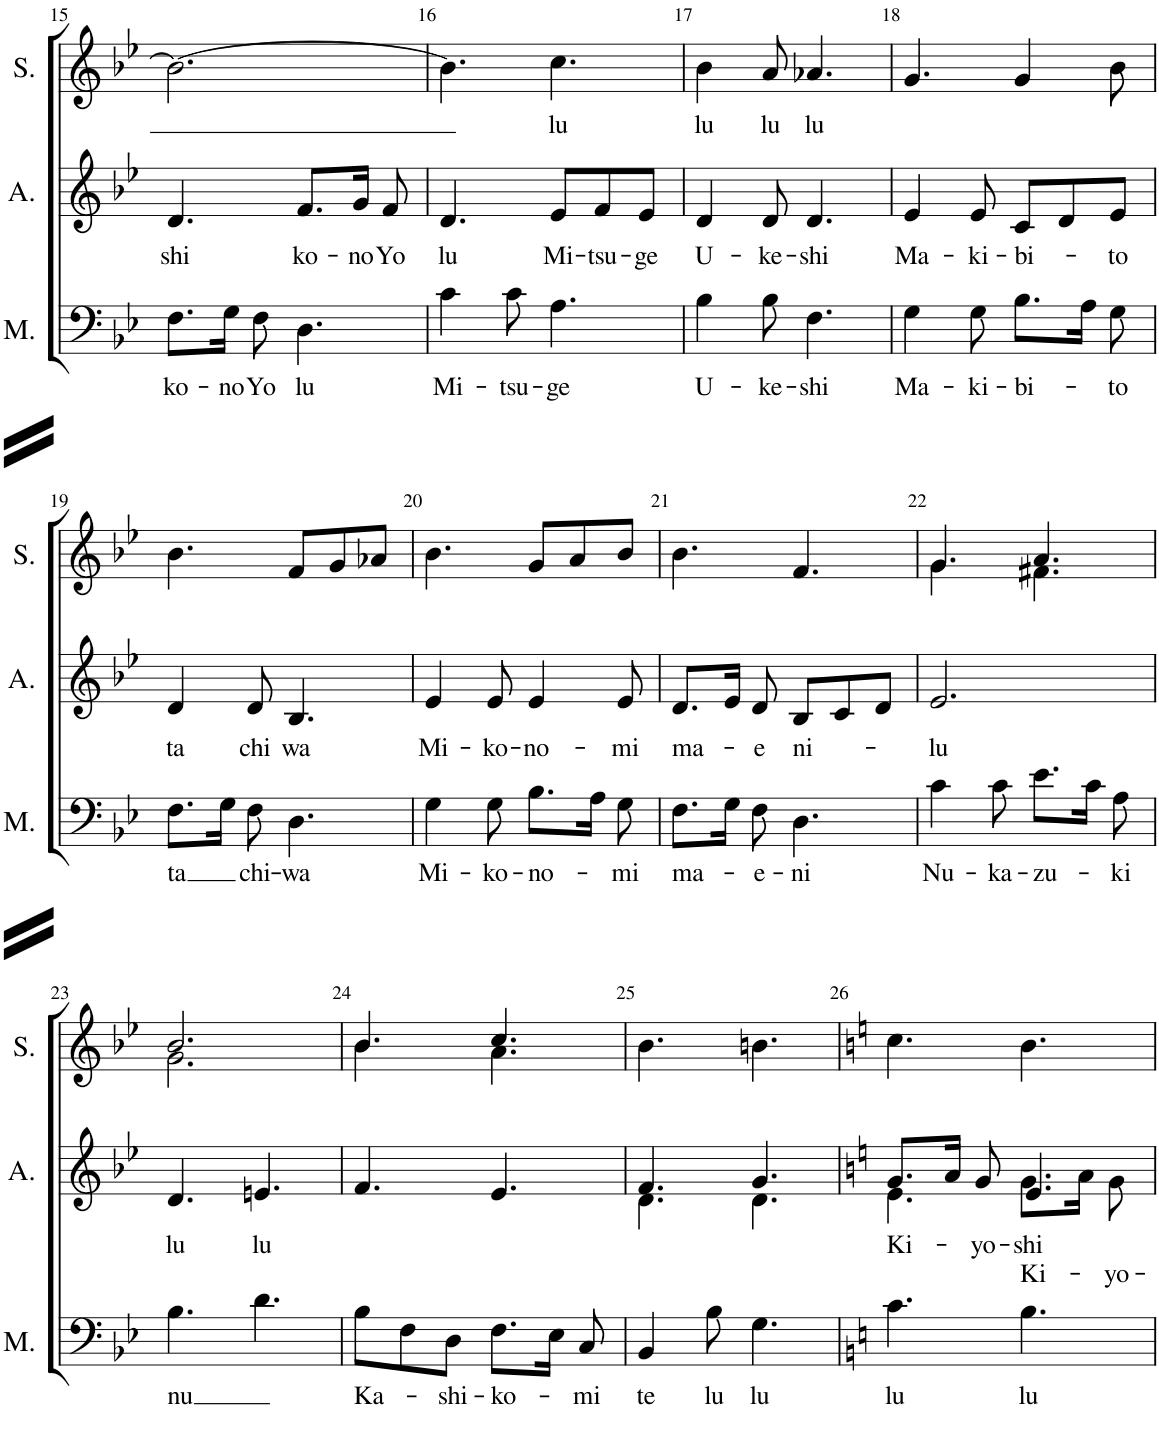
**kern	**text	**kern	**text	**text	**kern	**text
*part3	*part3	*part2	*part2	*part2	*part1	*part1
*staff3	*staff3	*staff2	*staff2	*staff2	*staff1	*staff1
*I"Men	*	*I"Alto	*	*	*I"Soprano	*
*I'M.	*	*I'A.	*	*	*I'S.	*
!!LO:PB:g=z
*clefF4	*	*clefG2	*	*	*clefG2	*
*	*	*Trd1c2	*	*	*	*
*k[b-e-]	*	*k[b-e-]	*	*	*k[b-e-]	*
*M6/8	*	*M6/8	*	*	*M6/8	*
=15	=15	=15	=15	=15	=15	=15
!	!LO:LY:b	!	!LO:LY:b	!	!	!
8.F\L	ko-	4.d/	shi	.	2.b-\_	.
!	!LO:LY:b	!	!	!	!	!
16G\Jk	-no	.	.	.	.	.
!	!LO:LY:b	!	!	!	!	!
8F\	Yo	.	.	.	.	.
!	!LO:LY:b	!	!LO:LY:b	!	!	!
4.D\	lu	8.f/L	ko-	.	.	.
!	!	!	!LO:LY:b	!	!	!
.	.	16g/Jk	-no	.	.	.
!	!	!	!LO:LY:b	!	!	!
.	.	8f/	Yo	.	.	.
=16	=16	=16	=16	=16	=16	=16
!	!LO:LY:b	!	!LO:LY:b	!	!	!
4c\	Mi-	4.d/	lu	.	4.b-\]	.
!	!LO:LY:b	!	!	!	!	!
8c\	-tsu-	.	.	.	.	.
!	!LO:LY:b	!	!LO:LY:b	!	!	!LO:LY:b
4.A\	-ge	8e-/L	Mi-	.	4.cc\	lu
!	!	!	!LO:LY:b	!	!	!
.	.	8f/	-tsu-	.	.	.
!	!	!	!LO:LY:b	!	!	!
.	.	8e-/J	-ge	.	.	.
=17	=17	=17	=17	=17	=17	=17
!	!LO:LY:b	!	!LO:LY:b	!	!	!LO:LY:b
4B-\	U-	4d/	U-	.	4b-\	lu
!	!LO:LY:b	!	!LO:LY:b	!	!	!LO:LY:b
8B-\	-ke-	8d/	-ke-	.	8a/	lu
!	!LO:LY:b	!	!LO:LY:b	!	!	!LO:LY:b
4.F\	-shi	4.d/	-shi	.	4.a-X/	lu
=18	=18	=18	=18	=18	=18	=18
!	!LO:LY:b	!	!LO:LY:b	!	!	!
4G\	Ma-	4e-/	Ma-	.	4.g/	.
!	!LO:LY:b	!	!LO:LY:b	!	!	!
8G\	-ki-	8e-/	-ki-	.	.	.
!	!LO:LY:b	!	!LO:LY:b	!	!	!
8.B-\L	-bi-	8c/L	-bi-	.	4g/	.
.	.	8d/	.	.	.	.
16A\Jk	.	.	.	.	.	.
!	!LO:LY:b	!	!LO:LY:b	!	!	!
8G\	-to	8e-/J	-to	.	8b-\	.
!!LO:LB:g=z
=19	=19	=19	=19	=19	=19	=19
!	!LO:LY:b	!	!LO:LY:b	!	!	!
8.F\L	ta	4d/	ta	.	4.b-\	.
16G\Jk	.	.	.	.	.	.
!	!LO:LY:b	!	!LO:LY:b	!	!	!
8F\	chi-	8d/	chi	.	.	.
!	!LO:LY:b	!	!LO:LY:b	!	!	!
4.D\	-wa	4.B-/	wa	.	8f/L	.
.	.	.	.	.	8g/	.
.	.	.	.	.	8a-X/J	.
=20	=20	=20	=20	=20	=20	=20
!	!LO:LY:b	!	!LO:LY:b	!	!	!
4G\	Mi-	4e-/	Mi-	.	4.b-\	.
!	!LO:LY:b	!	!LO:LY:b	!	!	!
8G\	-ko-	8e-/	-ko-	.	.	.
!	!LO:LY:b	!	!LO:LY:b	!	!	!
8.B-\L	-no-	4e-/	-no-	.	8g/L	.
.	.	.	.	.	8a/	.
16A\Jk	.	.	.	.	.	.
!	!LO:LY:b	!	!LO:LY:b	!	!	!
8G\	-mi	8e-/	-mi	.	8b-/J	.
=21	=21	=21	=21	=21	=21	=21
!	!LO:LY:b	!	!LO:LY:b	!	!	!
8.F\L	ma-	8.d/L	ma-	.	4.b-\	.
16G\Jk	.	16e-/Jk	.	.	.	.
!	!LO:LY:b	!	!LO:LY:b	!	!	!
8F\	-e-	8d/	-e	.	.	.
!	!LO:LY:b	!	!LO:LY:b	!	!	!
4.D\	-ni	8B-/L	ni-	.	4.f/	.
.	.	8c/	.	.	.	.
.	.	8d/J	.	.	.	.
=22	=22	=22	=22	=22	=22	=22
!	!LO:LY:b	!	!LO:LY:b	!	!	!
*	*	*	*	*	*^	*
4c\	Nu-	2.e-/	-lu	.	4.g/	4.g\	.
!	!LO:LY:b	!	!	!	!	!	!
8c\	-ka-	.	.	.	.	.	.
!	!LO:LY:b	!	!	!	!	!	!
8.e-\L	-zu-	.	.	.	4.a/	4.f#X\	.
16c\Jk	.	.	.	.	.	.	.
!	!LO:LY:b	!	!	!	!	!	!
8A\	-ki	.	.	.	.	.	.
!!LO:LB:g=z	!!
=23	=23	=23	=23	=23	=23	=23	=23
!	!LO:LY:b	!	!LO:LY:b	!	!	!	!
4.B-\	nu	4.d/	lu	.	2.b-/	2.g\	.
!	!	!	!LO:LY:b	!	!	!	!
4.d\	.	4.en/	lu	.	.	.	.
=24	=24	=24	=24	=24	=24	=24	=24
!	!LO:LY:b	!	!	!	!	!	!
8B-\L	Ka-	4.f/	.	.	4.b-/	4.b-\	.
8F\	.	.	.	.	.	.	.
!	!LO:LY:b	!	!	!	!	!	!
8D\J	-shi-	.	.	.	.	.	.
!	!LO:LY:b	!	!	!	!	!	!
8.F\L	-ko-	4.e-/	.	.	4.cc/	4.a\	.
16E-\Jk	.	.	.	.	.	.	.
!	!LO:LY:b	!	!	!	!	!	!
8C/	-mi	.	.	.	.	.	.
*	*	*	*	*	*v	*v	*
=25	=25	=25	=25	=25	=25	=25
!	!LO:LY:b	!	!	!	!	!
*	*	*^	*	*	*	*
4BB-/	te	4.f/	4.d\	.	.	4.b-\	.
!	!LO:LY:b	!	!	!	!	!	!
8B-\	lu	.	.	.	.	.	.
!	!LO:LY:b	!	!	!	!	!	!
4.G\	lu	4.g/	4.d\	.	.	4.bn\	.
=26	=26	=26	=26	=26	=26	=26	=26
*k[]	*	*k[]	*	*	*	*k[]	*
!	!LO:LY:b	!	!	!LO:LY:b	!	!	!
4.c\	lu	8.g/L	4.e\	Ki-	.	4.cc\	.
.	.	16a/Jk	.	.	.	.	.
!	!	!	!	!LO:LY:b	!	!	!
.	.	8g/	.	-yo-	.	.	.
!	!LO:LY:b	!	!	!LO:LY:b	!	!	!
!	!	!	!	!	!LO:LY:b	!	!
4.B\	lu	4.e/	8.g\L	.	Ki-	4.b\	.
.	.	.	16a\Jk	.	.	.	.
!	!	!	!	!	!LO:LY:b	!	!
.	.	.	8g\	.	-yo-	.	.
*	*	*v	*v	*	*	*	*
=	=	=	=	=	=	=
*-	*-	*-	*-	*-	*-	*-
